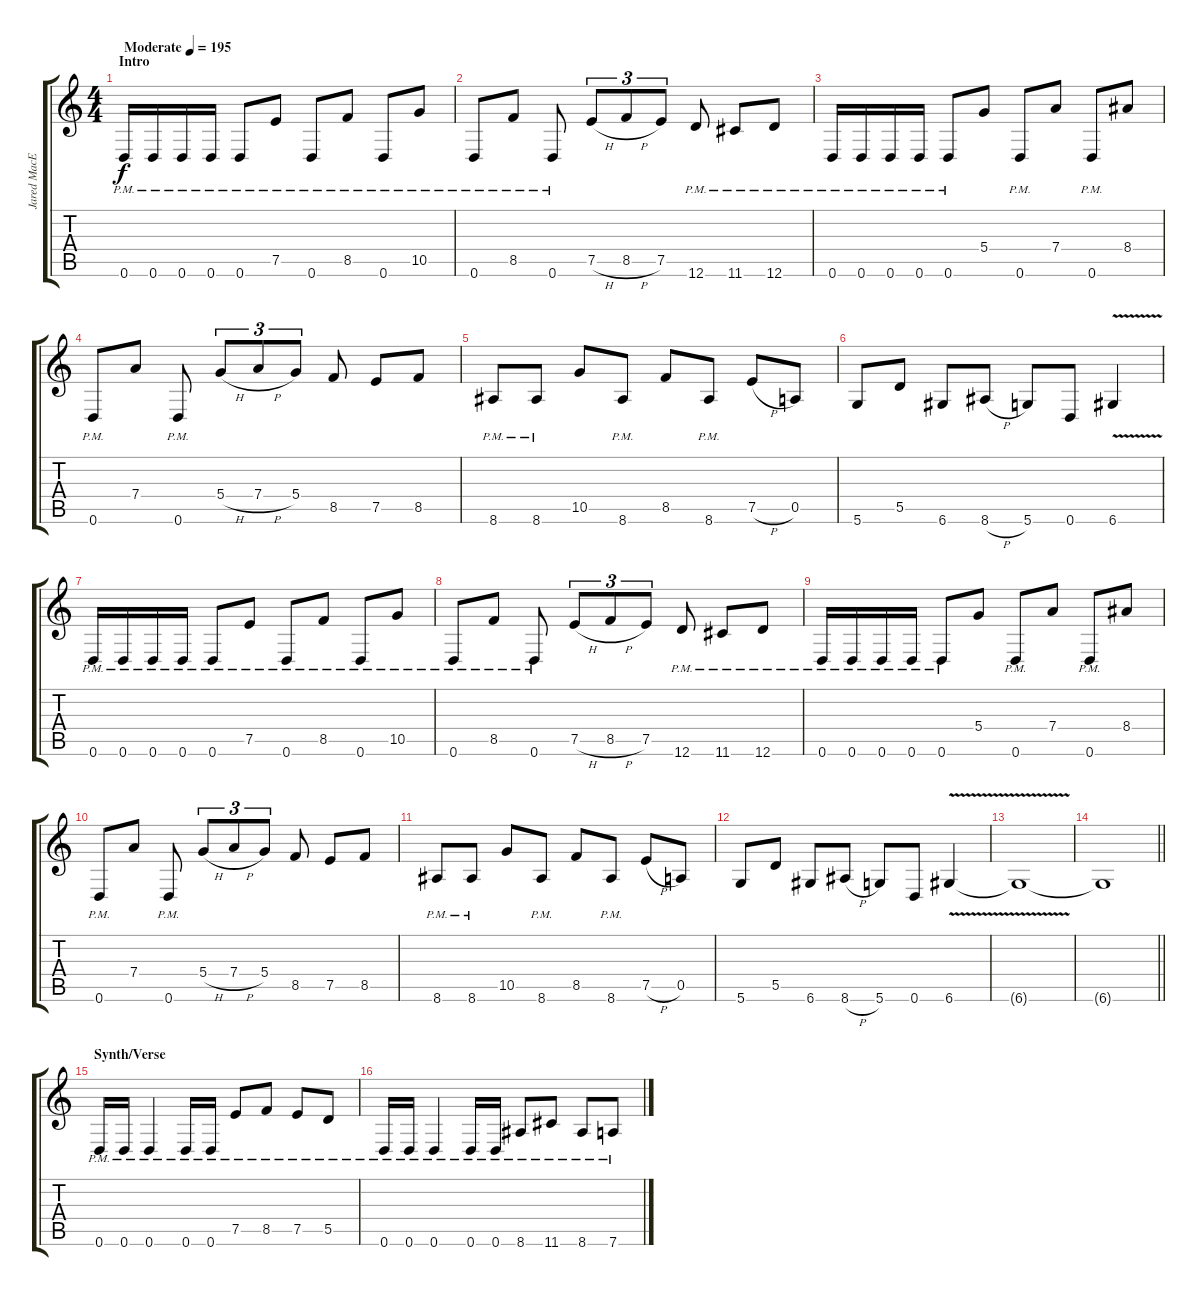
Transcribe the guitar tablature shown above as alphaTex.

\track ("Jared MacEachern" "Jared MacE") {instrument distortionguitar}
\staff {score tabs}
\tuning (E4 B3 G3 D3 A2 D2) {hide}
\ts (4 4)
\section ("" "Intro")
\tempo (195 "Moderate")
\clef g2
\ks c
0.6{pm}.16{dy f instrument distortionguitar} 0.6{pm}.16 0.6{pm}.16 0.6{pm}.16 0.6{pm}.8 7.5{pm}.8 0.6{pm}.8 8.5{pm}.8 0.6{pm}.8 10.5{pm}.8 |
0.6{pm}.8 8.5{pm}.8 0.6{pm}.8 7.5{h}.8{tu (3 2)} 8.5{h}.8{tu (3 2)} 7.5.8{tu (3 2)} 12.6{pm}.8 11.6{pm}.8 12.6{pm}.8 |
0.6{pm}.16 0.6{pm}.16 0.6{pm}.16 0.6{pm}.16 0.6{pm}.8 5.4.8 0.6{pm}.8 7.4.8 0.6{pm}.8 8.4.8 |
0.6{pm}.8 7.4.8 0.6{pm}.8 5.4{h}.8{tu (3 2)} 7.4{h}.8{tu (3 2)} 5.4.8{tu (3 2)} 8.5.8 7.5.8 8.5.8 |
8.6{pm}.8 8.6{pm}.8 10.5.8 8.6{pm}.8 8.5.8 8.6{pm}.8 7.5{h}.8 0.5.8 |
5.6.8 5.5.8 6.6.8 8.6{h}.8 5.6.8 0.6.8 6.6{v}.4 |
0.6{pm}.16 0.6{pm}.16 0.6{pm}.16 0.6{pm}.16 0.6{pm}.8 7.5{pm}.8 0.6{pm}.8 8.5{pm}.8 0.6{pm}.8 10.5{pm}.8 |
0.6{pm}.8 8.5{pm}.8 0.6{pm}.8 7.5{h}.8{tu (3 2)} 8.5{h}.8{tu (3 2)} 7.5.8{tu (3 2)} 12.6{pm}.8 11.6{pm}.8 12.6{pm}.8 |
0.6{pm}.16 0.6{pm}.16 0.6{pm}.16 0.6{pm}.16 0.6{pm}.8 5.4.8 0.6{pm}.8 7.4.8 0.6{pm}.8 8.4.8 |
0.6{pm}.8 7.4.8 0.6{pm}.8 5.4{h}.8{tu (3 2)} 7.4{h}.8{tu (3 2)} 5.4.8{tu (3 2)} 8.5.8 7.5.8 8.5.8 |
8.6{pm}.8 8.6{pm}.8 10.5.8 8.6{pm}.8 8.5.8 8.6{pm}.8 7.5{h}.8 0.5.8 |
5.6.8 5.5.8 6.6.8 8.6{h}.8 5.6.8 0.6.8 6.6{v}.4 |
6.6{t}.1 |
\barLineRight lightlight
6.6{t}.1 |
\section ("" "Synth/Verse")
0.6{pm}.16{volume 6 instrument lead2sawtooth} 0.6{pm}.16 0.6{pm}.4 0.6{pm}.16 0.6{pm}.16 7.5{pm}.8 8.5{pm}.8 7.5{pm}.8 5.5{pm}.8 |
0.6{pm}.16 0.6{pm}.16 0.6{pm}.4 0.6{pm}.16 0.6{pm}.16 8.6{pm}.8 11.6{pm}.8 8.6{pm}.8 7.6{pm}.8
